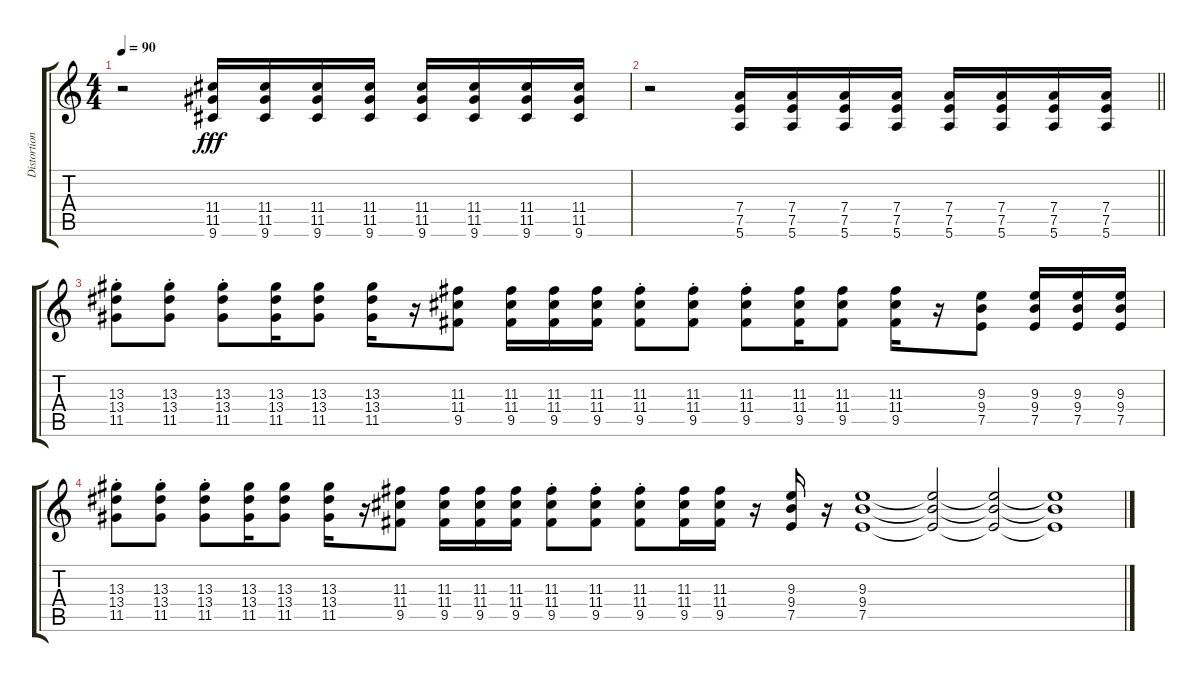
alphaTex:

\track ("Distortion" "Distortion") {instrument distortionguitar}
\staff {score tabs}
\tuning (E4 B3 G3 D3 A2 E2) {hide}
\ts (4 4)
\tempo 90
\clef g2
\ks c
r.2{dy fff} (11.4 11.5 9.6).16 (11.4 11.5 9.6).16 (11.4 11.5 9.6).16 (11.4 11.5 9.6).16 (11.4 11.5 9.6).16 (11.4 11.5 9.6).16 (11.4 11.5 9.6).16 (11.4 11.5 9.6).16 |
\barLineRight lightlight
r.2 (7.4 7.5 5.6).16 (7.4 7.5 5.6).16 (7.4 7.5 5.6).16 (7.4 7.5 5.6).16 (7.4 7.5 5.6).16 (7.4 7.5 5.6).16 (7.4 7.5 5.6).16 (7.4 7.5 5.6).16 |
(13.3{st} 13.4{st} 11.5{st}).8 (13.3{st} 13.4{st} 11.5{st}).8 (13.3{st} 13.4{st} 11.5{st}).8 (13.3 13.4 11.5).16 (13.3 13.4 11.5).8 (13.3 13.4 11.5).16 r.16 (11.3 11.4 9.5).8 (11.3 11.4 9.5).16 (11.3 11.4 9.5).16 (11.3 11.4 9.5).16 (11.3{st} 11.4{st} 9.5{st}).8 (11.3{st} 11.4{st} 9.5{st}).8 (11.3{st} 11.4{st} 9.5{st}).8 (11.3 11.4 9.5).16 (11.3 11.4 9.5).8 (11.3 11.4 9.5).16 r.16 (9.3 9.4 7.5).8 (9.3 9.4 7.5).16 (9.3 9.4 7.5).16 (9.3 9.4 7.5).16 |
(13.3{st} 13.4{st} 11.5{st}).8 (13.3{st} 13.4{st} 11.5{st}).8 (13.3{st} 13.4{st} 11.5{st}).8 (13.3 13.4 11.5).16 (13.3 13.4 11.5).8 (13.3 13.4 11.5).16 r.16 (11.3 11.4 9.5).8 (11.3 11.4 9.5).16 (11.3 11.4 9.5).16 (11.3 11.4 9.5).16 (11.3{st} 11.4{st} 9.5{st}).8 (11.3{st} 11.4{st} 9.5{st}).8 (11.3{st} 11.4{st} 9.5{st}).8 (11.3 11.4 9.5).16 (11.3 11.4 9.5).16 r.16 (9.3 9.4 7.5).16 r.16 (9.3 9.4 7.5).1 (9.3{t} 9.4{t} 7.5{t}).2 (9.3{t} 9.4{t} 7.5{t}).2 (9.3{t} 9.4{t} 7.5{t}).1
